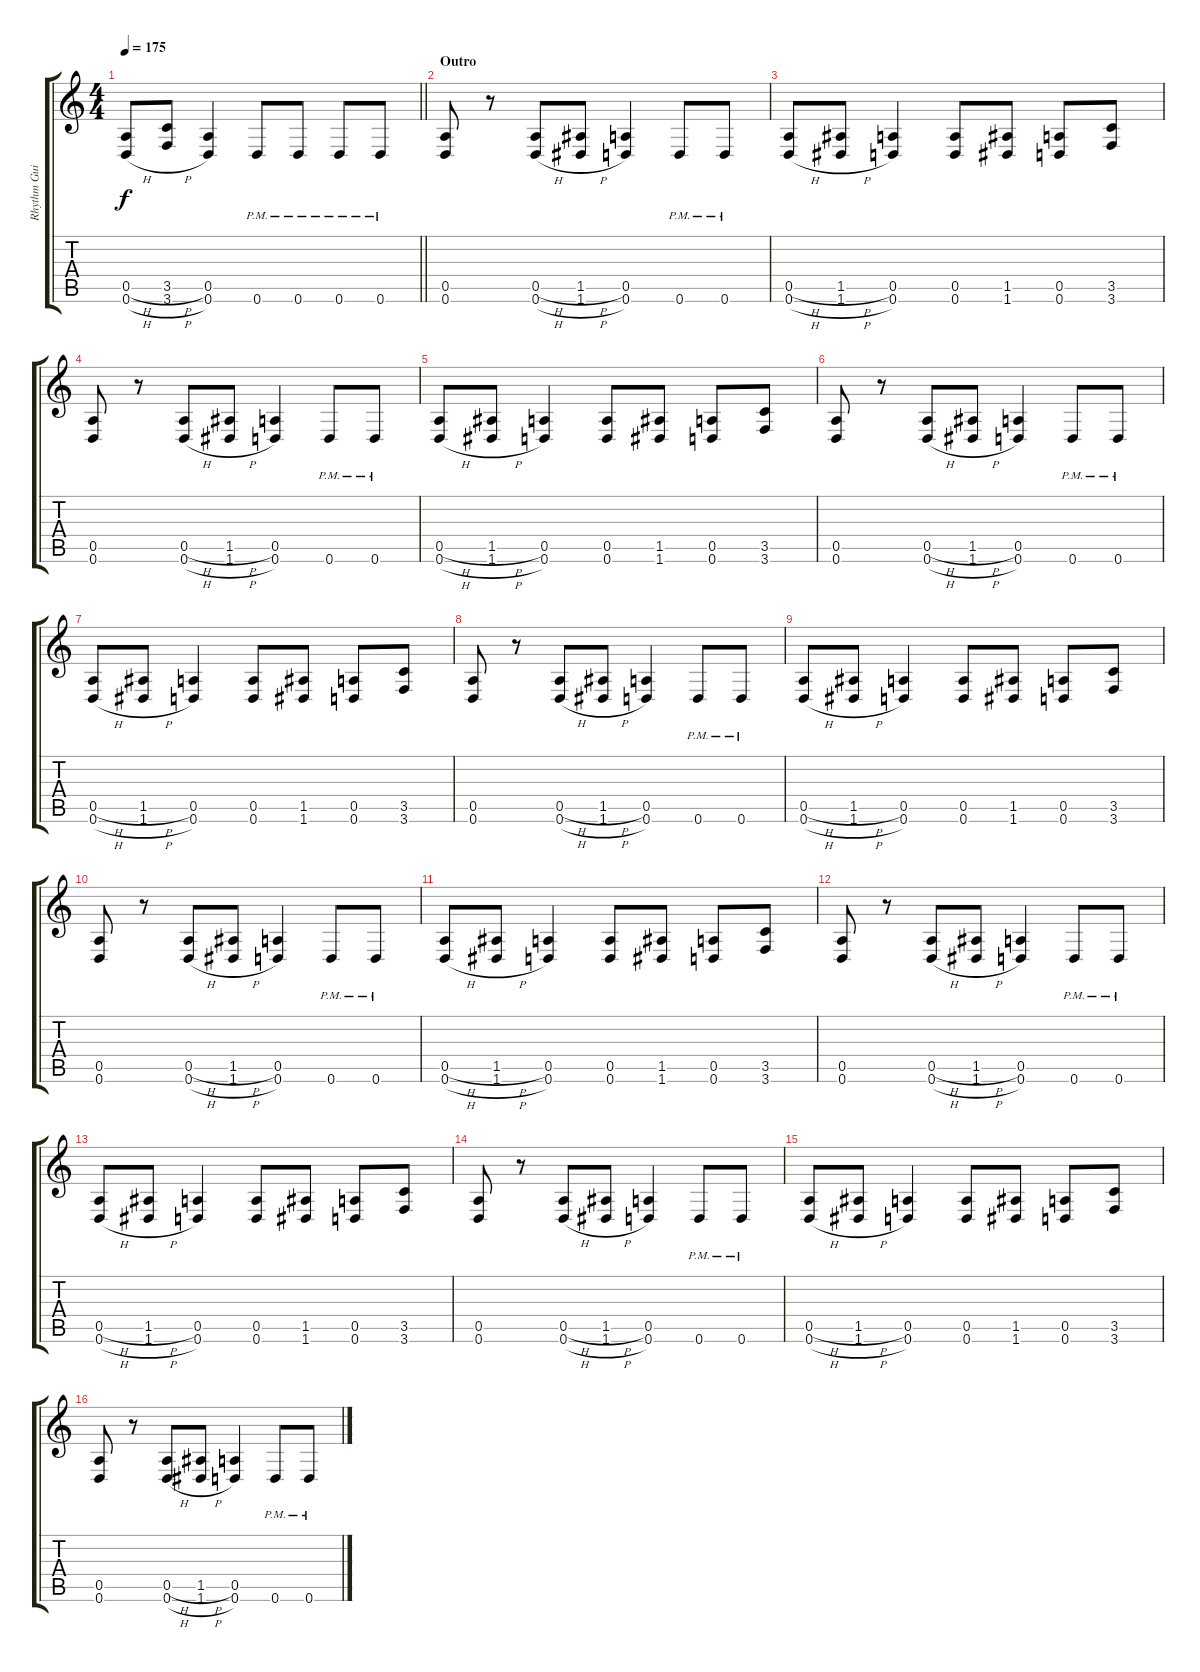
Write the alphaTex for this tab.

\track ("Rhythm Guitar" "Rhythm Gui") {instrument overdrivenguitar}
\staff {score tabs}
\tuning (E4 B3 G3 D3 A2 D2) {hide}
\ts (4 4)
\tempo 175
\clef g2
\barLineRight lightlight
\ks c
(0.5{h} 0.6{h}).8{dy f} (3.5{h} 3.6{h}).8 (0.5 0.6).4 0.6{pm}.8 0.6{pm}.8 0.6{pm}.8 0.6{pm}.8 |
\section ("" "Outro")
(0.5 0.6).8 r.8 (0.5{h} 0.6{h}).8 (1.5{h} 1.6{h}).8 (0.5 0.6).4 0.6{pm}.8 0.6{pm}.8 |
(0.5{h} 0.6{h}).8 (1.5{h} 1.6{h}).8 (0.5 0.6).4 (0.5 0.6).8 (1.5 1.6).8 (0.5 0.6).8 (3.5 3.6).8 |
(0.5 0.6).8 r.8 (0.5{h} 0.6{h}).8 (1.5{h} 1.6{h}).8 (0.5 0.6).4 0.6{pm}.8 0.6{pm}.8 |
(0.5{h} 0.6{h}).8 (1.5{h} 1.6{h}).8 (0.5 0.6).4 (0.5 0.6).8 (1.5 1.6).8 (0.5 0.6).8 (3.5 3.6).8 |
(0.5 0.6).8 r.8 (0.5{h} 0.6{h}).8 (1.5{h} 1.6{h}).8 (0.5 0.6).4 0.6{pm}.8 0.6{pm}.8 |
(0.5{h} 0.6{h}).8 (1.5{h} 1.6{h}).8 (0.5 0.6).4 (0.5 0.6).8 (1.5 1.6).8 (0.5 0.6).8 (3.5 3.6).8 |
(0.5 0.6).8 r.8 (0.5{h} 0.6{h}).8 (1.5{h} 1.6{h}).8 (0.5 0.6).4 0.6{pm}.8 0.6{pm}.8 |
(0.5{h} 0.6{h}).8 (1.5{h} 1.6{h}).8 (0.5 0.6).4 (0.5 0.6).8 (1.5 1.6).8 (0.5 0.6).8 (3.5 3.6).8 |
(0.5 0.6).8 r.8 (0.5{h} 0.6{h}).8 (1.5{h} 1.6{h}).8 (0.5 0.6).4 0.6{pm}.8 0.6{pm}.8 |
(0.5{h} 0.6{h}).8 (1.5{h} 1.6{h}).8 (0.5 0.6).4 (0.5 0.6).8 (1.5 1.6).8 (0.5 0.6).8 (3.5 3.6).8 |
(0.5 0.6).8 r.8 (0.5{h} 0.6{h}).8 (1.5{h} 1.6{h}).8 (0.5 0.6).4 0.6{pm}.8 0.6{pm}.8 |
(0.5{h} 0.6{h}).8 (1.5{h} 1.6{h}).8 (0.5 0.6).4 (0.5 0.6).8 (1.5 1.6).8 (0.5 0.6).8 (3.5 3.6).8 |
(0.5 0.6).8 r.8 (0.5{h} 0.6{h}).8 (1.5{h} 1.6{h}).8 (0.5 0.6).4 0.6{pm}.8 0.6{pm}.8 |
(0.5{h} 0.6{h}).8 (1.5{h} 1.6{h}).8 (0.5 0.6).4 (0.5 0.6).8 (1.5 1.6).8 (0.5 0.6).8 (3.5 3.6).8 |
(0.5 0.6).8 r.8 (0.5{h} 0.6{h}).8 (1.5{h} 1.6{h}).8 (0.5 0.6).4 0.6{pm}.8 0.6{pm}.8
